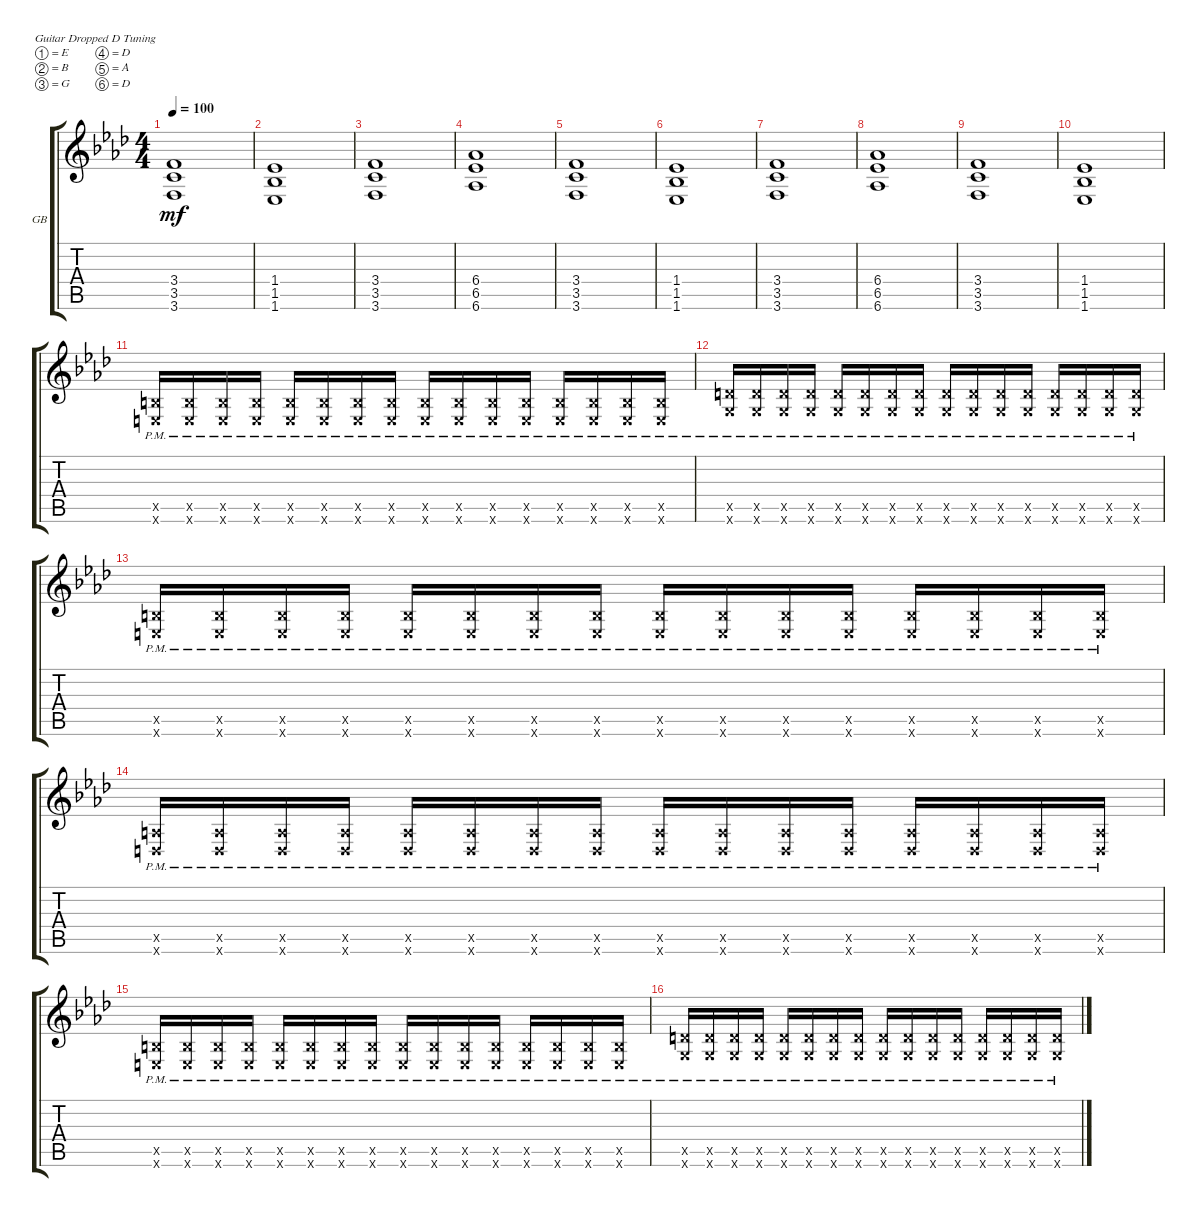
\defaultSystemsLayout 4
\bracketExtendMode groupsimilarinstruments
\firstSystemTrackNameOrientation horizontal
\otherSystemsTrackNameOrientation horizontal
\track ("Guitarra Base" "GB") {multiBarRest instrument distortionguitar}
\staff {score tabs}
\tuning (E4 B3 G3 D3 A2 D2)
\ts (4 4)
\tempo 100
\clef g2
\ks fminor
(3.6 3.5 3.4).1{dy mf} |
(1.5 1.6 1.4).1 |
(3.6 3.5 3.4).1 |
(6.5 6.6 6.4).1 |
(3.6 3.5 3.4).1 |
(1.5 1.6 1.4).1 |
(3.6 3.5 3.4).1 |
(6.5 6.6 6.4).1 |
(3.6 3.5 3.4).1 |
(1.5 1.6 1.4).1 |
(2.5{pm x} 2.6{pm x}).16 (2.6{pm x} 2.5{pm x}).16 (2.5{pm x} 2.6{pm x}).16 (2.6{pm x} 2.5{pm x}).16 (2.5{pm x} 2.6{pm x}).16 (2.6{pm x} 2.5{pm x}).16 (2.5{pm x} 2.6{pm x}).16 (2.6{pm x} 2.5{pm x}).16 (2.5{pm x} 2.6{pm x}).16 (2.6{pm x} 2.5{pm x}).16 (2.5{pm x} 2.6{pm x}).16 (2.6{pm x} 2.5{pm x}).16 (2.5{pm x} 2.6{pm x}).16 (2.6{pm x} 2.5{pm x}).16 (2.5{pm x} 2.6{pm x}).16 (2.6{pm x} 2.5{pm x}).16 |
(5.5{pm x} 5.6{pm x}).16 (5.6{pm x} 5.5{pm x}).16 (5.5{pm x} 5.6{pm x}).16 (5.6{pm x} 5.5{pm x}).16 (5.5{pm x} 5.6{pm x}).16 (5.6{pm x} 5.5{pm x}).16 (5.5{pm x} 5.6{pm x}).16 (5.6{pm x} 5.5{pm x}).16 (5.5{pm x} 5.6{pm x}).16 (5.6{pm x} 5.5{pm x}).16 (5.5{pm x} 5.6{pm x}).16 (5.6{pm x} 5.5{pm x}).16 (5.5{pm x} 5.6{pm x}).16 (5.6{pm x} 5.5{pm x}).16 (5.5{pm x} 5.6{pm x}).16 (5.6{pm x} 5.5{pm x}).16 |
(2.5{pm x} 2.6{pm x}).16 (2.6{pm x} 2.5{pm x}).16 (2.5{pm x} 2.6{pm x}).16 (2.6{pm x} 2.5{pm x}).16 (2.5{pm x} 2.6{pm x}).16 (2.6{pm x} 2.5{pm x}).16 (2.5{pm x} 2.6{pm x}).16 (2.6{pm x} 2.5{pm x}).16 (2.5{pm x} 2.6{pm x}).16 (2.6{pm x} 2.5{pm x}).16 (2.5{pm x} 2.6{pm x}).16 (2.6{pm x} 2.5{pm x}).16 (2.5{pm x} 2.6{pm x}).16 (2.6{pm x} 2.5{pm x}).16 (2.5{pm x} 2.6{pm x}).16 (2.6{pm x} 2.5{pm x}).16 |
(0.5{pm x} 0.6{x}).16 (0.5{pm x} 0.6{x}).16 (0.5{pm x} 0.6{x}).16 (0.5{pm x} 0.6{x}).16 (0.5{pm x} 0.6{x}).16 (0.5{pm x} 0.6{x}).16 (0.5{pm x} 0.6{x}).16 (0.5{pm x} 0.6{x}).16 (0.5{pm x} 0.6{x}).16 (0.5{pm x} 0.6{x}).16 (0.5{pm x} 0.6{x}).16 (0.5{pm x} 0.6{x}).16 (0.5{pm x} 0.6{x}).16 (0.5{pm x} 0.6{x}).16 (0.5{pm x} 0.6{x}).16 (0.5{pm x} 0.6{x}).16 |
(2.5{pm x} 2.6{pm x}).16 (2.6{pm x} 2.5{pm x}).16 (2.5{pm x} 2.6{pm x}).16 (2.6{pm x} 2.5{pm x}).16 (2.5{pm x} 2.6{pm x}).16 (2.6{pm x} 2.5{pm x}).16 (2.5{pm x} 2.6{pm x}).16 (2.6{pm x} 2.5{pm x}).16 (2.5{pm x} 2.6{pm x}).16 (2.6{pm x} 2.5{pm x}).16 (2.5{pm x} 2.6{pm x}).16 (2.6{pm x} 2.5{pm x}).16 (2.5{pm x} 2.6{pm x}).16 (2.6{pm x} 2.5{pm x}).16 (2.5{pm x} 2.6{pm x}).16 (2.6{pm x} 2.5{pm x}).16 |
(5.5{pm x} 5.6{pm x}).16 (5.6{pm x} 5.5{pm x}).16 (5.5{pm x} 5.6{pm x}).16 (5.6{pm x} 5.5{pm x}).16 (5.5{pm x} 5.6{pm x}).16 (5.6{pm x} 5.5{pm x}).16 (5.5{pm x} 5.6{pm x}).16 (5.6{pm x} 5.5{pm x}).16 (5.5{pm x} 5.6{pm x}).16 (5.6{pm x} 5.5{pm x}).16 (5.5{pm x} 5.6{pm x}).16 (5.6{pm x} 5.5{pm x}).16 (5.5{pm x} 5.6{pm x}).16 (5.6{pm x} 5.5{pm x}).16 (5.5{pm x} 5.6{pm x}).16 (5.6{pm x} 5.5{pm x}).16
